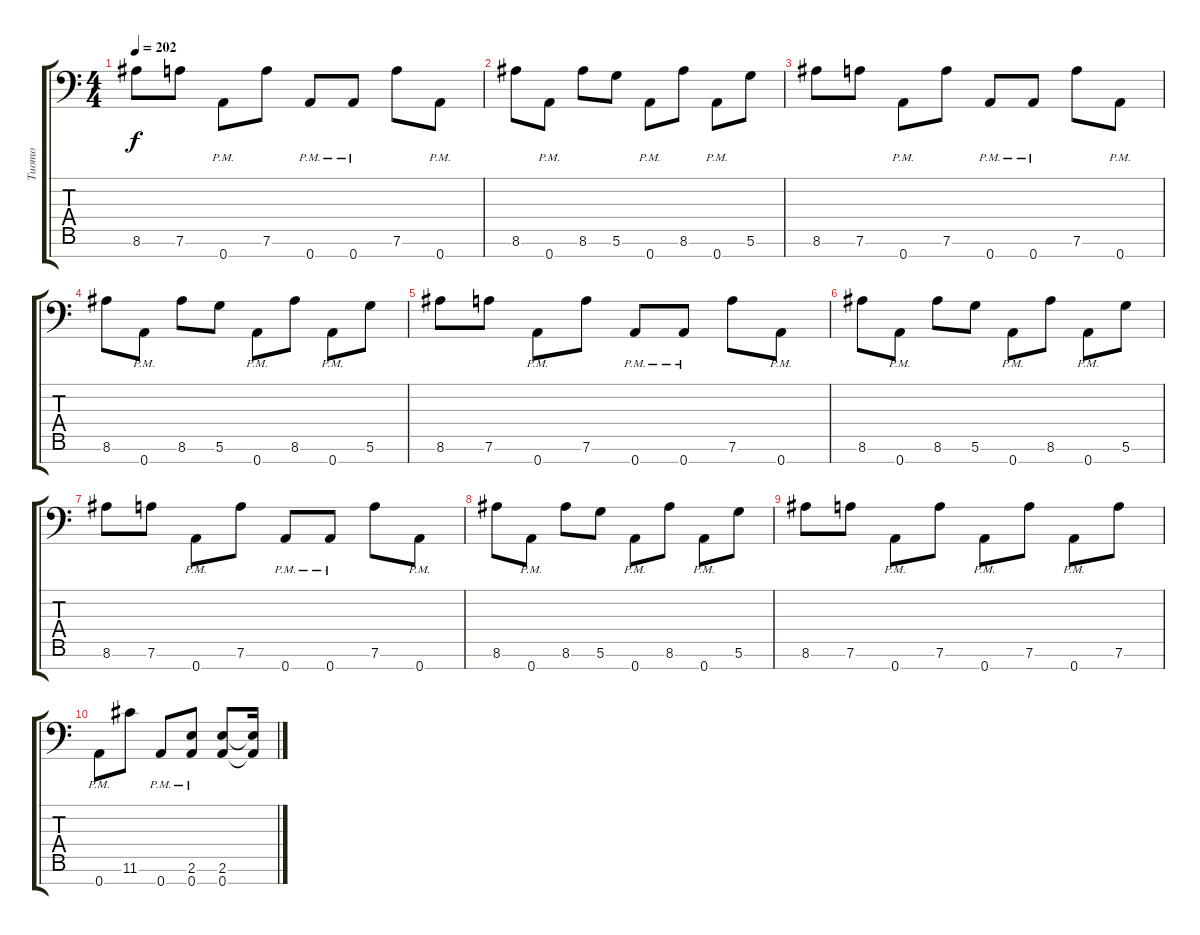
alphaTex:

\track ("Tuomo" "Tuomo") {instrument distortionguitar}
\staff {score tabs}
\tuning (E4 B3 G3 D3 A2 D2 A1) {hide}
\ts (4 4)
\tempo 202
\clef f4
\ks c
8.6.8{dy f} 7.6.8 0.7{pm}.8 7.6.8 0.7{pm}.8 0.7{pm}.8 7.6.8 0.7{pm}.8 |
8.6.8 0.7{pm}.8 8.6.8 5.6.8 0.7{pm}.8 8.6.8 0.7{pm}.8 5.6.8 |
8.6.8 7.6.8 0.7{pm}.8 7.6.8 0.7{pm}.8 0.7{pm}.8 7.6.8 0.7{pm}.8 |
8.6.8 0.7{pm}.8 8.6.8 5.6.8 0.7{pm}.8 8.6.8 0.7{pm}.8 5.6.8 |
8.6.8 7.6.8 0.7{pm}.8 7.6.8 0.7{pm}.8 0.7{pm}.8 7.6.8 0.7{pm}.8 |
8.6.8 0.7{pm}.8 8.6.8 5.6.8 0.7{pm}.8 8.6.8 0.7{pm}.8 5.6.8 |
8.6.8 7.6.8 0.7{pm}.8 7.6.8 0.7{pm}.8 0.7{pm}.8 7.6.8 0.7{pm}.8 |
8.6.8 0.7{pm}.8 8.6.8 5.6.8 0.7{pm}.8 8.6.8 0.7{pm}.8 5.6.8 |
8.6.8 7.6.8 0.7{pm}.8 7.6.8 0.7{pm}.8 7.6.8 0.7{pm}.8 7.6.8 |
0.7{pm}.8 11.6.8 0.7{pm}.8 (2.6{pm} 0.7{pm}).8 (2.6 0.7).8 (2.6{t} 0.7{t}).16
